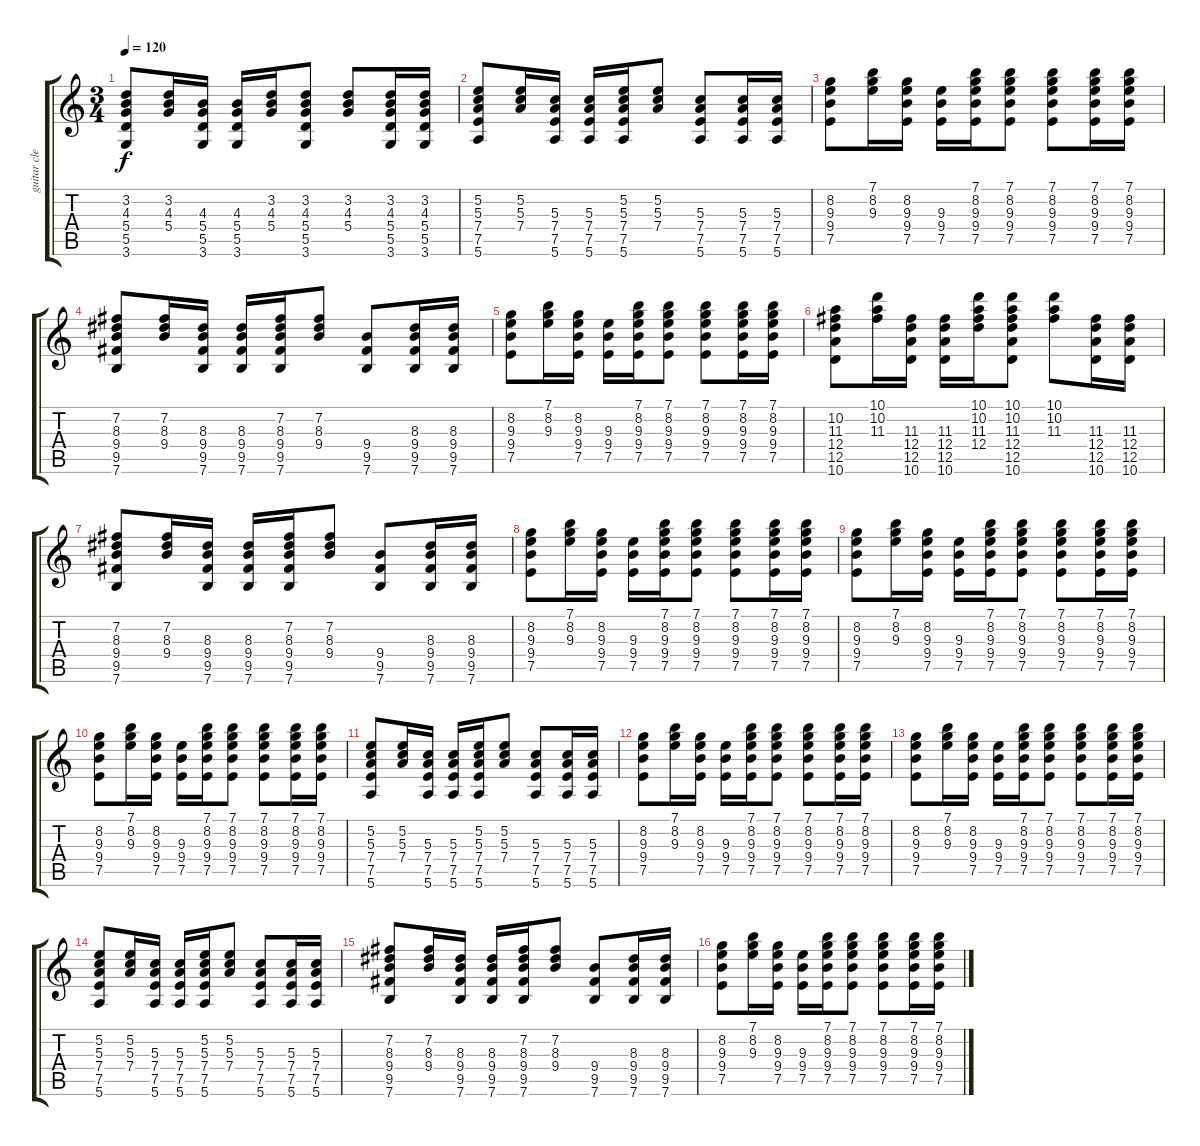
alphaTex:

\track ("guitar clean" "guitar cle") {instrument electricguitarclean}
\staff {score tabs}
\tuning (E4 B3 G3 D3 A2 E2) {hide}
\ts (3 4)
\tempo 120
\clef g2
\ks c
(3.2 4.3 5.4 5.5 3.6).8{dy f} (3.2 4.3 5.4).16 (4.3 5.4 5.5 3.6).16 (4.3 5.4 5.5 3.6).16 (3.2 4.3 5.4).16 (3.2 4.3 5.4 5.5 3.6).8 (3.2 4.3 5.4).8 (3.2 4.3 5.4 5.5 3.6).16 (3.2 4.3 5.4 5.5 3.6).16 |
(5.2 5.3 7.4 7.5 5.6).8 (5.2 5.3 7.4).16 (5.3 7.4 7.5 5.6).16 (5.3 7.4 7.5 5.6).16 (5.2 5.3 7.4 7.5 5.6).16 (5.2 5.3 7.4).8 (5.3 7.4 7.5 5.6).8 (5.3 7.4 7.5 5.6).16 (5.3 7.4 7.5 5.6).16 |
(8.2 9.3 9.4 7.5).8 (7.1 8.2 9.3).16 (8.2 9.3 9.4 7.5).16 (9.3 9.4 7.5).16 (7.1 8.2 9.3 9.4 7.5).16 (7.1 8.2 9.3 9.4 7.5).8 (7.1 8.2 9.3 9.4 7.5).8 (7.1 8.2 9.3 9.4 7.5).16 (7.1 8.2 9.3 9.4 7.5).16 |
(7.2 8.3 9.4 9.5 7.6).8 (7.2 8.3 9.4).16 (8.3 9.4 9.5 7.6).16 (8.3 9.4 9.5 7.6).16 (7.2 8.3 9.4 9.5 7.6).16 (7.2 8.3 9.4).8 (9.4 9.5 7.6).8 (8.3 9.4 9.5 7.6).16 (8.3 9.4 9.5 7.6).16 |
(8.2 9.3 9.4 7.5).8 (7.1 8.2 9.3).16 (8.2 9.3 9.4 7.5).16 (9.3 9.4 7.5).16 (7.1 8.2 9.3 9.4 7.5).16 (7.1 8.2 9.3 9.4 7.5).8 (7.1 8.2 9.3 9.4 7.5).8 (7.1 8.2 9.3 9.4 7.5).16 (7.1 8.2 9.3 9.4 7.5).16 |
(10.2 11.3 12.4 12.5 10.6).8 (10.1 10.2 11.3).16 (11.3 12.4 12.5 10.6).16 (11.3 12.4 12.5 10.6).16 (10.1 10.2 11.3 12.4).16 (10.1 10.2 11.3 12.4 12.5 10.6).8 (10.1 10.2 11.3).8 (11.3 12.4 12.5 10.6).16 (11.3 12.4 12.5 10.6).16 |
(7.2 8.3 9.4 9.5 7.6).8 (7.2 8.3 9.4).16 (8.3 9.4 9.5 7.6).16 (8.3 9.4 9.5 7.6).16 (7.2 8.3 9.4 9.5 7.6).16 (7.2 8.3 9.4).8 (9.4 9.5 7.6).8 (8.3 9.4 9.5 7.6).16 (8.3 9.4 9.5 7.6).16 |
(8.2 9.3 9.4 7.5).8 (7.1 8.2 9.3).16 (8.2 9.3 9.4 7.5).16 (9.3 9.4 7.5).16 (7.1 8.2 9.3 9.4 7.5).16 (7.1 8.2 9.3 9.4 7.5).8 (7.1 8.2 9.3 9.4 7.5).8 (7.1 8.2 9.3 9.4 7.5).16 (7.1 8.2 9.3 9.4 7.5).16 |
(8.2 9.3 9.4 7.5).8 (7.1 8.2 9.3).16 (8.2 9.3 9.4 7.5).16 (9.3 9.4 7.5).16 (7.1 8.2 9.3 9.4 7.5).16 (7.1 8.2 9.3 9.4 7.5).8 (7.1 8.2 9.3 9.4 7.5).8 (7.1 8.2 9.3 9.4 7.5).16 (7.1 8.2 9.3 9.4 7.5).16 |
(8.2 9.3 9.4 7.5).8 (7.1 8.2 9.3).16 (8.2 9.3 9.4 7.5).16 (9.3 9.4 7.5).16 (7.1 8.2 9.3 9.4 7.5).16 (7.1 8.2 9.3 9.4 7.5).8 (7.1 8.2 9.3 9.4 7.5).8 (7.1 8.2 9.3 9.4 7.5).16 (7.1 8.2 9.3 9.4 7.5).16 |
(5.2 5.3 7.4 7.5 5.6).8 (5.2 5.3 7.4).16 (5.3 7.4 7.5 5.6).16 (5.3 7.4 7.5 5.6).16 (5.2 5.3 7.4 7.5 5.6).16 (5.2 5.3 7.4).8 (5.3 7.4 7.5 5.6).8 (5.3 7.4 7.5 5.6).16 (5.3 7.4 7.5 5.6).16 |
(8.2 9.3 9.4 7.5).8 (7.1 8.2 9.3).16 (8.2 9.3 9.4 7.5).16 (9.3 9.4 7.5).16 (7.1 8.2 9.3 9.4 7.5).16 (7.1 8.2 9.3 9.4 7.5).8 (7.1 8.2 9.3 9.4 7.5).8 (7.1 8.2 9.3 9.4 7.5).16 (7.1 8.2 9.3 9.4 7.5).16 |
(8.2 9.3 9.4 7.5).8 (7.1 8.2 9.3).16 (8.2 9.3 9.4 7.5).16 (9.3 9.4 7.5).16 (7.1 8.2 9.3 9.4 7.5).16 (7.1 8.2 9.3 9.4 7.5).8 (7.1 8.2 9.3 9.4 7.5).8 (7.1 8.2 9.3 9.4 7.5).16 (7.1 8.2 9.3 9.4 7.5).16 |
(5.2 5.3 7.4 7.5 5.6).8 (5.2 5.3 7.4).16 (5.3 7.4 7.5 5.6).16 (5.3 7.4 7.5 5.6).16 (5.2 5.3 7.4 7.5 5.6).16 (5.2 5.3 7.4).8 (5.3 7.4 7.5 5.6).8 (5.3 7.4 7.5 5.6).16 (5.3 7.4 7.5 5.6).16 |
(7.2 8.3 9.4 9.5 7.6).8 (7.2 8.3 9.4).16 (8.3 9.4 9.5 7.6).16 (8.3 9.4 9.5 7.6).16 (7.2 8.3 9.4 9.5 7.6).16 (7.2 8.3 9.4).8 (9.4 9.5 7.6).8 (8.3 9.4 9.5 7.6).16 (8.3 9.4 9.5 7.6).16 |
(8.2 9.3 9.4 7.5).8 (7.1 8.2 9.3).16 (8.2 9.3 9.4 7.5).16 (9.3 9.4 7.5).16 (7.1 8.2 9.3 9.4 7.5).16 (7.1 8.2 9.3 9.4 7.5).8 (7.1 8.2 9.3 9.4 7.5).8 (7.1 8.2 9.3 9.4 7.5).16 (7.1 8.2 9.3 9.4 7.5).16
